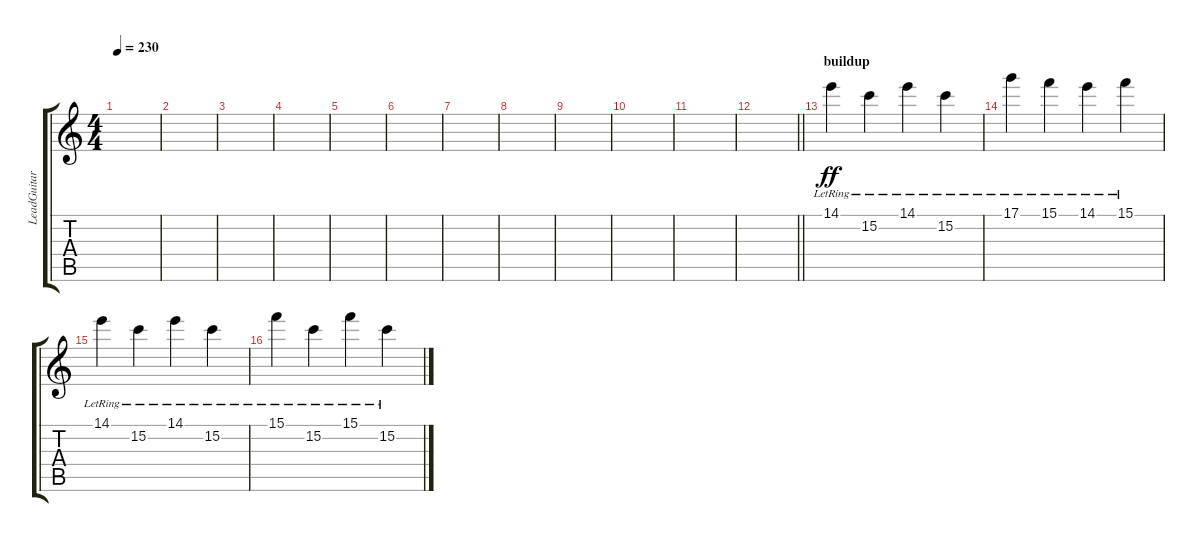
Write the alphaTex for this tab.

\track ("LeadGuitar" "LeadGuitar") {instrument overdrivenguitar}
\staff {score tabs}
\tuning (D4 A3 F3 C3 G2 C2) {hide}
\ts (4 4)
\tempo 230
\clef g2
\ks c
|
|
|
|
|
|
|
|
|
|
|
\barLineRight lightlight
|
\section ("" "buildup")
14.1{lr}.4{dy ff} 15.2{lr}.4 14.1{lr}.4 15.2{lr}.4 |
17.1{lr}.4 15.1{lr}.4 14.1{lr}.4 15.1{lr}.4 |
14.1{lr}.4 15.2{lr}.4 14.1{lr}.4 15.2{lr}.4 |
15.1{lr}.4 15.2{lr}.4 15.1{lr}.4 15.2{lr}.4
